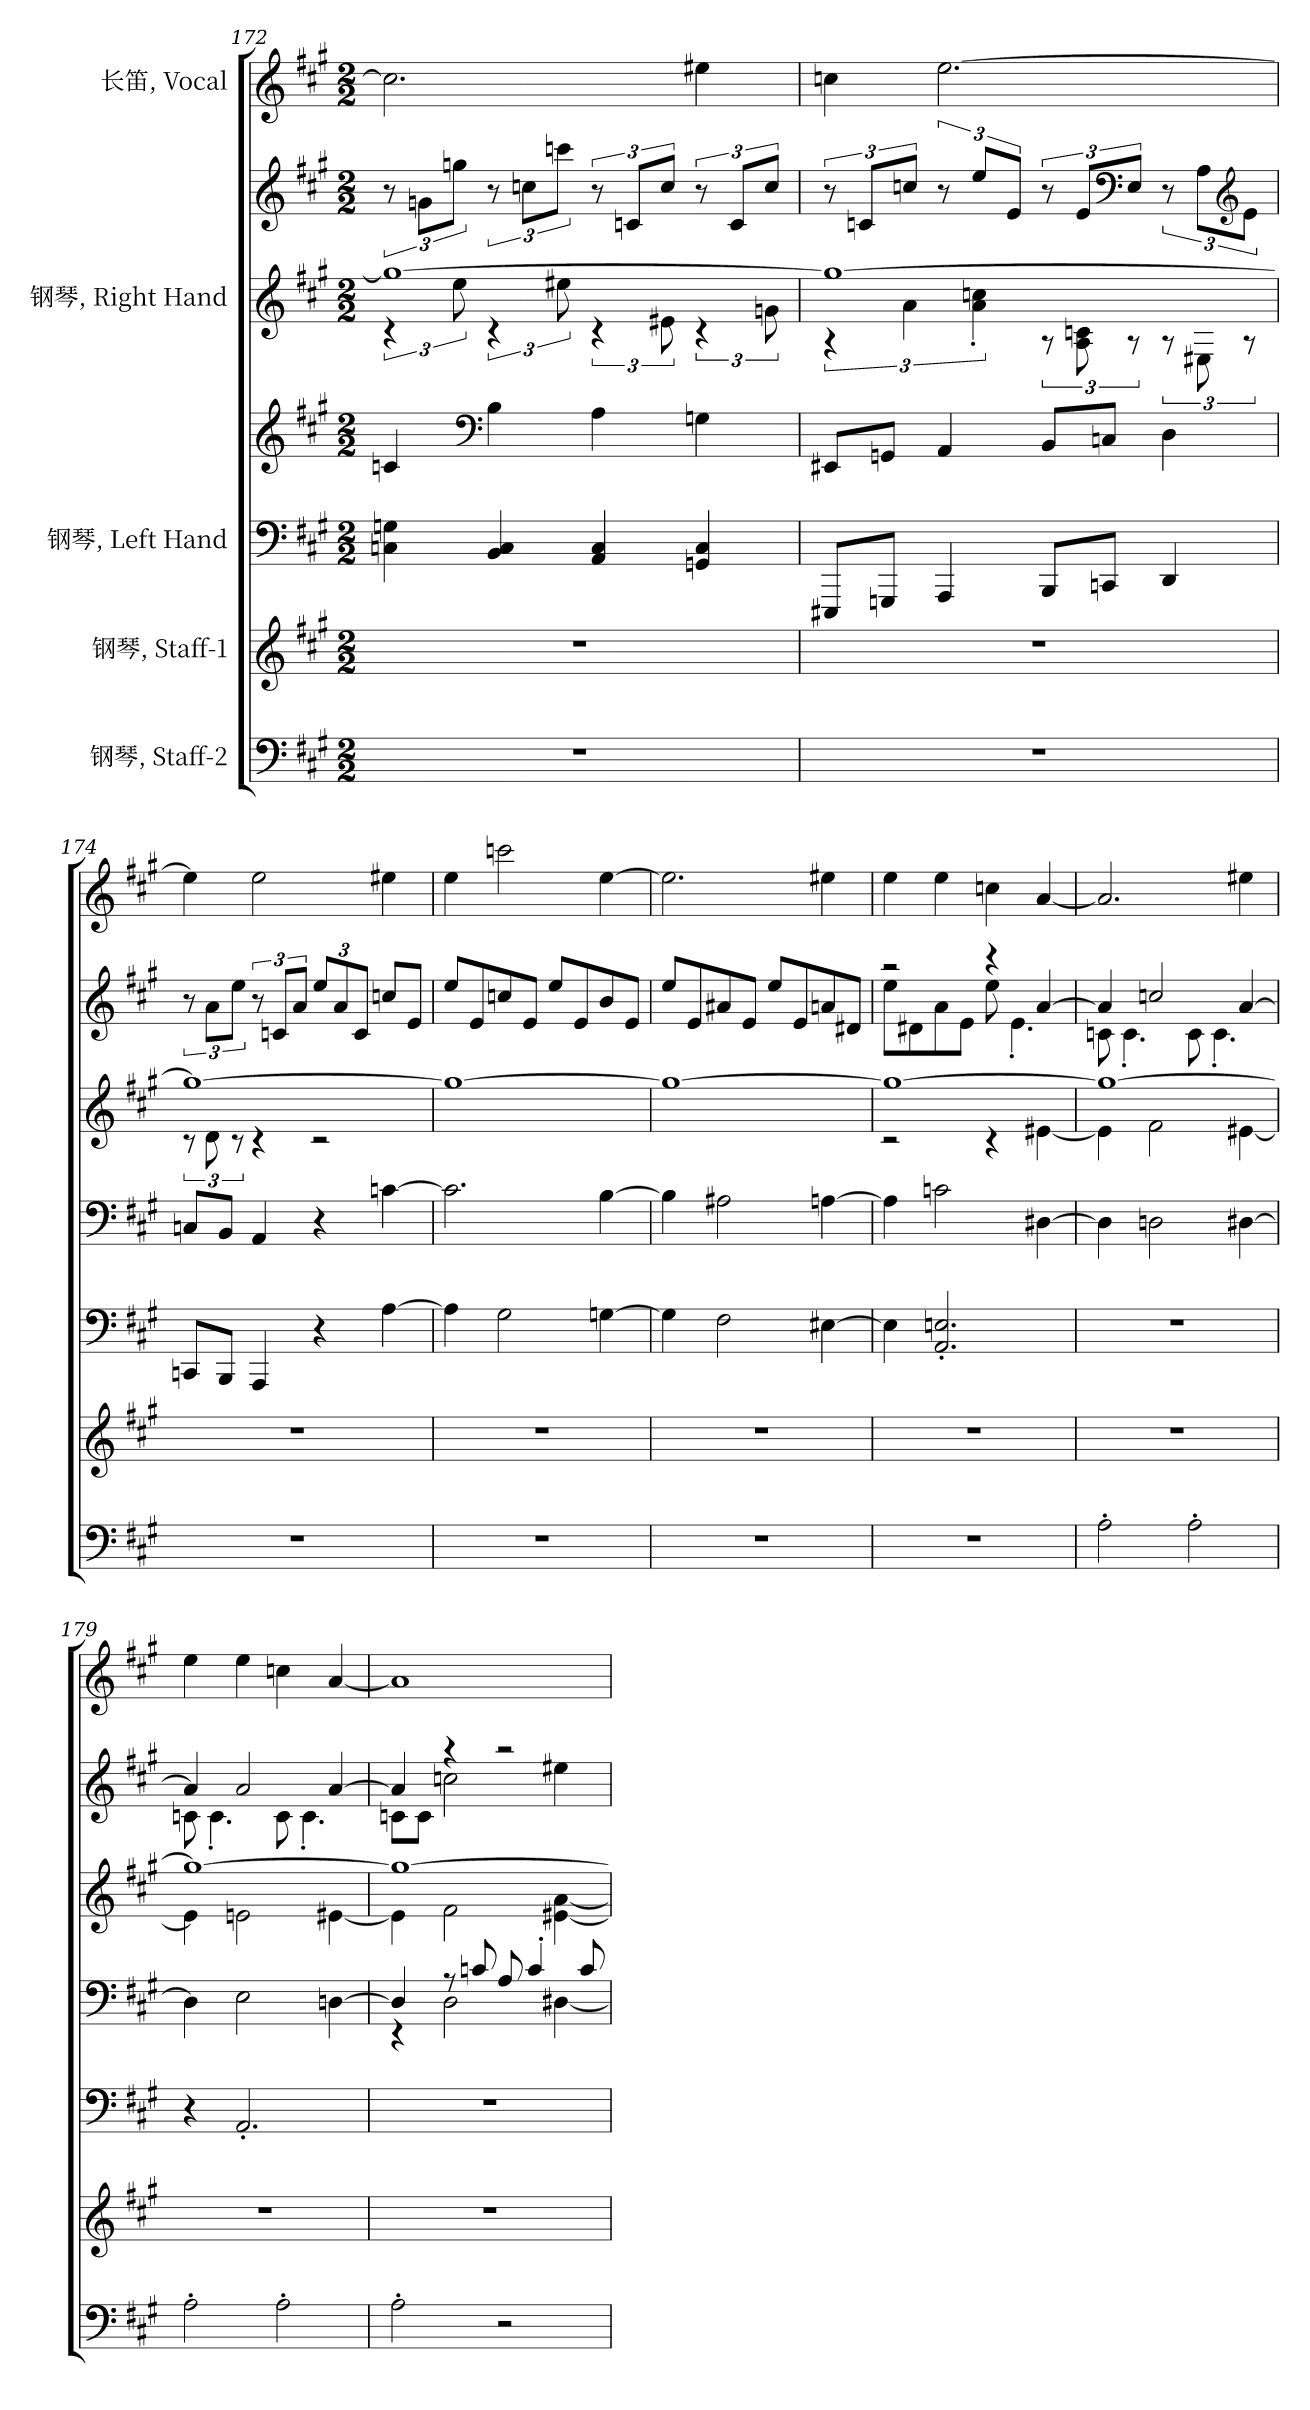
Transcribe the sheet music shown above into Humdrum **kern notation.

**kern	**kern	**kern	**kern	**kern	**kern	**kern
*part5	*part4	*part3	*part3	*part2	*part2	*part1
*staff7	*staff6	*staff5	*staff4	*staff3	*staff2	*staff1
*I"钢琴, Staff-2	*I"钢琴, Staff-1	*I"钢琴, Left Hand	*	*I"钢琴, Right Hand	*	*I"长笛, Vocal
!!LO:PB:g=z
*clefF4	*clefG2	*clefF4	*clefG2	*clefG2	*clefG2	*clefG2
*k[f#c#g#]	*k[f#c#g#]	*k[f#c#g#]	*k[f#c#g#]	*k[f#c#g#]	*k[f#c#g#]	*k[f#c#g#]
*M2/2	*M2/2	*M2/2	*M2/2	*M2/2	*M2/2	*M2/2
=172	=172	=172	=172	=172	=172	=172
*	*	*	*	*^	*	*
1r	1r	4Cn\ 4Gn\	4cn/	1gg#_	6r	12r	2.cc\]
.	.	.	.	.	.	12gn\L	.
.	.	.	.	.	12ee\	12ggn\J	.
*	*	*	*clefF4	*	*	*	*
.	.	4BB/ 4C/	4B\	.	6r	12r	.
.	.	.	.	.	.	12ccn\L	.
.	.	.	.	.	12ee#X\	12cccn\J	.
.	.	4AA/ 4C/	4A\	.	6r	12r	.
.	.	.	.	.	.	12cn/L	.
.	.	.	.	.	12e#X\	12cc/J	.
.	.	4GGn/ 4C/	4Gn\	.	6r	12r	4ee#X\
.	.	.	.	.	.	12c/L	.
.	.	.	.	.	12gn\	12cc/J	.
=173	=173	=173	=173	=173	=173	=173	=173
1r	1r	8EEE#X/L	8EE#X/L	1gg#_	6r	12r	4ccn\
.	.	.	.	.	.	12cn/L	.
.	.	8GGGn/J	8GGn/J	.	.	.	.
.	.	.	.	.	6a\	12ccn/J	.
.	.	4AAA/	4AA/	.	.	12r	[2.ee\
.	.	.	.	.	6a\' 6ccn\'	12ee/L	.
.	.	.	.	.	.	12e/J	.
.	.	8BBB/L	8BB/L	.	12r	12r	.
.	.	.	.	.	12A\ 12cn\	12e/L	.
.	.	8CCn/J	8Cn/J	.	.	.	.
*	*	*	*	*	*	*clefF4	*
.	.	.	.	.	12r	12E/J	.
.	.	4DD/	4D\	.	12r	12r	.
.	.	.	.	.	12E#X\	12A\L	.
*	*	*	*	*	*	*clefG2	*
.	.	.	.	.	12r	12e\J	.
!!LO:PB:g=z
=174	=174	=174	=174	=174	=174	=174	=174
1r	1r	8CCn/L	8Cn/L	1gg#_	12r	12r	4ee\]
.	.	.	.	.	12d\	12a\L	.
.	.	8BBB/J	8BB/J	.	.	.	.
.	.	.	.	.	12r	12ee\J	.
.	.	4AAA/	4AA/	.	4r	12r	2ee\
.	.	.	.	.	.	12cn/L	.
.	.	.	.	.	.	12a/J	.
*	*	*	*	*	*	*Xbrackettup	*
.	.	4r	4r	.	2r	12ee/L	.
.	.	.	.	.	.	12a/	.
.	.	.	.	.	.	12c/J	.
.	.	[4A\	[4cn\	.	.	8ccn/L	4ee#X\
.	.	.	.	.	.	8e/J	.
*	*	*	*	*v	*v	*	*
=175	=175	=175	=175	=175	=175	=175
1r	1r	4A\]	2.c\]	1gg#_	8ee/L	4ee\
.	.	.	.	.	8e/	.
.	.	2G#\	.	.	8ccn/	2cccn\
.	.	.	.	.	8e/J	.
.	.	.	.	.	8ee/L	.
.	.	.	.	.	8e/	.
.	.	[4Gn\	[4B\	.	8b/	[4ee\
.	.	.	.	.	8e/J	.
=176	=176	=176	=176	=176	=176	=176
1r	1r	4G\]	4B\]	1gg#_	8ee/L	2.ee\]
.	.	.	.	.	8e/	.
.	.	2F#\	2A#X\	.	8a#X/	.
.	.	.	.	.	8e/J	.
.	.	.	.	.	8ee/L	.
.	.	.	.	.	8e/	.
.	.	[4E#X\	[4An\	.	8an/	4ee#X\
.	.	.	.	.	8d#X/J	.
=177	=177	=177	=177	=177	=177	=177
*	*	*	*	*^	*^	*
1r	1r	4E#\]	4A\]	1gg#_	2r	2r	8ee\L	4ee\
.	.	.	.	.	.	.	8d#X\	.
.	.	2.AA/' 2.En/'	2cn\	.	.	.	8a\	4ee\
.	.	.	.	.	.	.	8e\J	.
.	.	.	.	.	4r	4r	8ee\	4ccn\
.	.	.	.	.	.	.	4.e'\	.
.	.	.	[4D#X\	.	[4e#X\	[4a/	.	[4a/
!!LO:PB:g=z
=178	=178	=178	=178	=178	=178	=178	=178	=178
2A'\	1r	1r	4D#\]	1gg#_	4e#\]	4a/]	8cn\	2.a/]
.	.	.	.	.	.	.	4.c'\	.
.	.	.	2Dn\	.	2f#\	2ccn/	.	.
2A'\	.	.	.	.	.	.	8c\	.
.	.	.	.	.	.	.	4.c'\	.
.	.	.	[4D#X\	.	[4e#X\	[4a/	.	4ee#X\
=179	=179	=179	=179	=179	=179	=179	=179	=179
2A'\	1r	4r	4D#\]	1gg#_	4e#\]	4a/]	8cn\	4ee\
.	.	.	.	.	.	.	4.c'\	.
.	.	2.AA'/	2E\	.	2en\	2a/	.	4ee\
2A'\	.	.	.	.	.	.	8c\	4ccn\
.	.	.	.	.	.	.	4.c'\	.
.	.	.	[4Dn\	.	[4e#X\	[4a/	.	[4a/
=180	=180	=180	=180	=180	=180	=180	=180	=180
*	*	*	*^	*	*	*	*	*
2A'\	1r	1r	4D/]	4r	1gg#_	4e#\]	4a/]	8cn\L	1a]
.	.	.	.	.	.	.	.	8c\J	.
.	.	.	8r	2D\	.	2f#\	4r	2ccn\	.
.	.	.	8cn/	.	.	.	.	.	.
2r	.	.	8A/	.	.	.	2r	.	.
.	.	.	4c'/	.	.	.	.	.	.
.	.	.	.	[4D#X\	.	[4e#X\ [4a\	.	4ee#X\	.
.	.	.	8c/	.	.	.	.	.	.
*	*	*	*v	*v	*	*	*	*	*
*	*	*	*	*v	*v	*	*	*
*	*	*	*	*	*v	*v	*
=	=	=	=	=	=	=
*-	*-	*-	*-	*-	*-	*-
